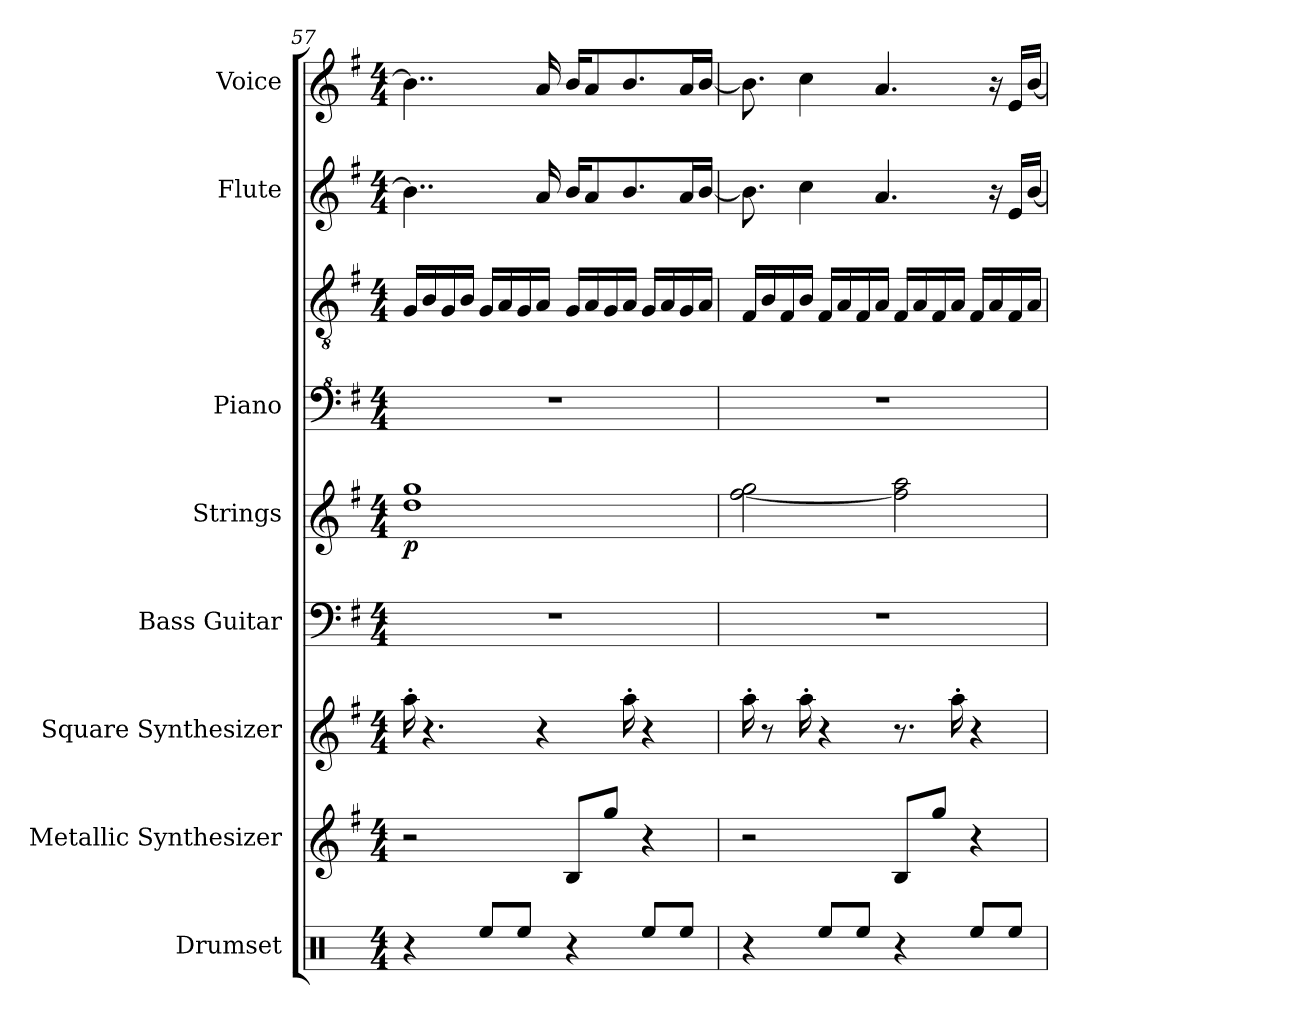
**kern	**kern	**kern	**kern	**kern	**dynam	**kern	**kern	**kern	**kern
*part8	*part7	*part6	*part5	*part4	*part4	*part3	*part3	*part2	*part1
*staff9	*staff8	*staff7	*staff6	*staff5	*staff5	*staff4	*staff3	*staff2	*staff1
*I"Drumset	*I"Metallic Synthesizer	*I"Square Synthesizer	*I"Bass Guitar	*I"Strings	*	*I"Piano	*	*I"Flute	*I"Voice
*I'D. Set	*I'Synth.	*I'Synth.	*I'B. Guit.	*I'St.	*	*I'Pno.	*	*I'Fl.	*I'Vo.
!!LO:PB:g=z
*clefX	*clefG2	*clefG2	*clefF4	*clefG2	*	*clefF^4	*clefGv2	*clefG2	*clefG2
*	*	*	*ITrd7c12	*	*	*	*	*	*
*k[]	*k[f#]	*k[f#]	*k[f#]	*k[f#]	*	*k[f#]	*k[f#]	*k[f#]	*k[f#]
*M4/4	*M4/4	*M4/4	*M4/4	*M4/4	*	*M4/4	*M4/4	*M4/4	*M4/4
=57	=57	=57	=57	=57	=57	=57	=57	=57	=57
!	!	!	!	!	!LO:DY:b	!	!	!	!
4r	2r	16aa'\	1r	1dd 1gg	p	1r	16G/LL	4..b\]	4..b\]
.	.	4.r	.	.	.	.	16B/	.	.
.	.	.	.	.	.	.	16G/	.	.
.	.	.	.	.	.	.	16B/JJ	.	.
8Ree/L	.	.	.	.	.	.	16G/LL	.	.
.	.	.	.	.	.	.	16A/	.	.
8Ree/J	.	.	.	.	.	.	16G/	.	.
.	.	4r	.	.	.	.	16A/JJ	16a/	16a/
4r	8B/L	.	.	.	.	.	16G/LL	16b/KL	16b/KL
.	.	.	.	.	.	.	16A/	8a/	8a/
.	8gg/J	.	.	.	.	.	16G/	.	.
.	.	16aa'\	.	.	.	.	16A/JJ	8.b/	8.b/
8Ree/L	4r	4r	.	.	.	.	16G/LL	.	.
.	.	.	.	.	.	.	16A/	.	.
8Ree/J	.	.	.	.	.	.	16G/	16a/L	16a/L
.	.	.	.	.	.	.	16A/JJ	[16b/JJ	[16b/JJ
=58	=58	=58	=58	=58	=58	=58	=58	=58	=58
4r	2r	16aa'\	1r	[2ff#\ 2gg\	.	1r	16F#/LL	8.b\]	8.b\]
.	.	8r	.	.	.	.	16B/	.	.
.	.	.	.	.	.	.	16F#/	.	.
.	.	16aa'\	.	.	.	.	16B/JJ	4cc\	4cc\
8Ree/L	.	4r	.	.	.	.	16F#/LL	.	.
.	.	.	.	.	.	.	16A/	.	.
8Ree/J	.	.	.	.	.	.	16F#/	.	.
.	.	.	.	.	.	.	16A/JJ	4.a/	4.a/
4r	8B/L	8.r	.	2ff#\] 2aa\	.	.	16F#/LL	.	.
.	.	.	.	.	.	.	16A/	.	.
.	8gg/J	.	.	.	.	.	16F#/	.	.
.	.	16aa'\	.	.	.	.	16A/JJ	.	.
8Ree/L	4r	4r	.	.	.	.	16F#/LL	.	.
.	.	.	.	.	.	.	16A/	16r	16r
8Ree/J	.	.	.	.	.	.	16F#/	16e/LL	16e/LL
.	.	.	.	.	.	.	16A/JJ	[16b/JJ	[16b/JJ
=	=	=	=	=	=	=	=	=	=
*-	*-	*-	*-	*-	*-	*-	*-	*-	*-
